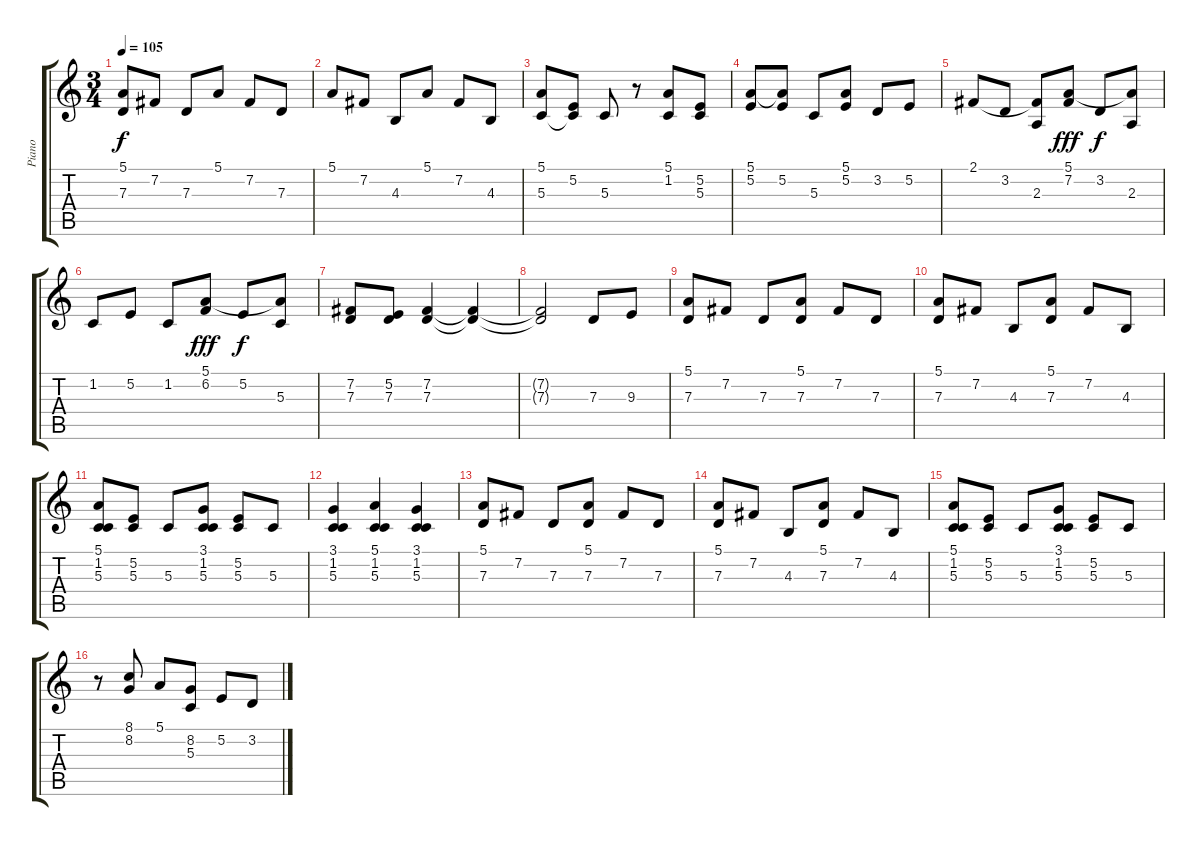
\track ("Piano" "Piano") {instrument acousticgrandpiano}
\staff {score tabs}
\tuning (E4 B3 G3 D3 A2 E2) {hide}
\ts (3 4)
\tempo 105
\clef g2
\ks c
(5.1 7.3).8{dy f} 7.2.8 7.3.8 5.1.8 7.2.8 7.3.8 |
5.1.8 7.2.8 4.3.8 5.1.8 7.2.8 4.3.8 |
(5.1 5.3).8 (5.2 5.3{t}).8 5.3.8 r.8 (5.1 1.2).8 (5.2 5.3).8 |
(5.1 5.2).8 (5.1{t} 5.2).8 5.3.8 (5.1 5.2).8 3.2.8 5.2.8 |
2.1.8 3.2.8 (2.1{t} 2.3).8 (5.1 7.2).8{dy fff} 3.2.8{dy f} (5.1{t} 2.3).8 |
1.2.8 5.2.8 1.2.8 (5.1 6.2).8{dy fff} 5.2.8{dy f} (5.1{t} 5.3).8 |
(7.2 7.3).8 (5.2 7.3).8 (7.2 7.3).4 (7.2{t} 7.3{t}).4 |
(7.2{t} 7.3{t}).2 7.3.8 9.3.8 |
(5.1 7.3).8 7.2.8 7.3.8 (5.1 7.3).8 7.2.8 7.3.8 |
(5.1 7.3).8 7.2.8 4.3.8 (5.1 7.3).8 7.2.8 4.3.8 |
(5.1 1.2 5.3).8 (5.2 5.3).8 5.3.8 (3.1 1.2 5.3).8 (5.2 5.3).8 5.3.8 |
(3.1 1.2 5.3).4 (5.1 1.2 5.3).4 (3.1 1.2 5.3).4 |
(5.1 7.3).8 7.2.8 7.3.8 (5.1 7.3).8 7.2.8 7.3.8 |
(5.1 7.3).8 7.2.8 4.3.8 (5.1 7.3).8 7.2.8 4.3.8 |
(5.1 1.2 5.3).8 (5.2 5.3).8 5.3.8 (3.1 1.2 5.3).8 (5.2 5.3).8 5.3.8 |
r.8 (8.1 8.2).8 5.1.8 (8.2 5.3).8 5.2.8 3.2.8
